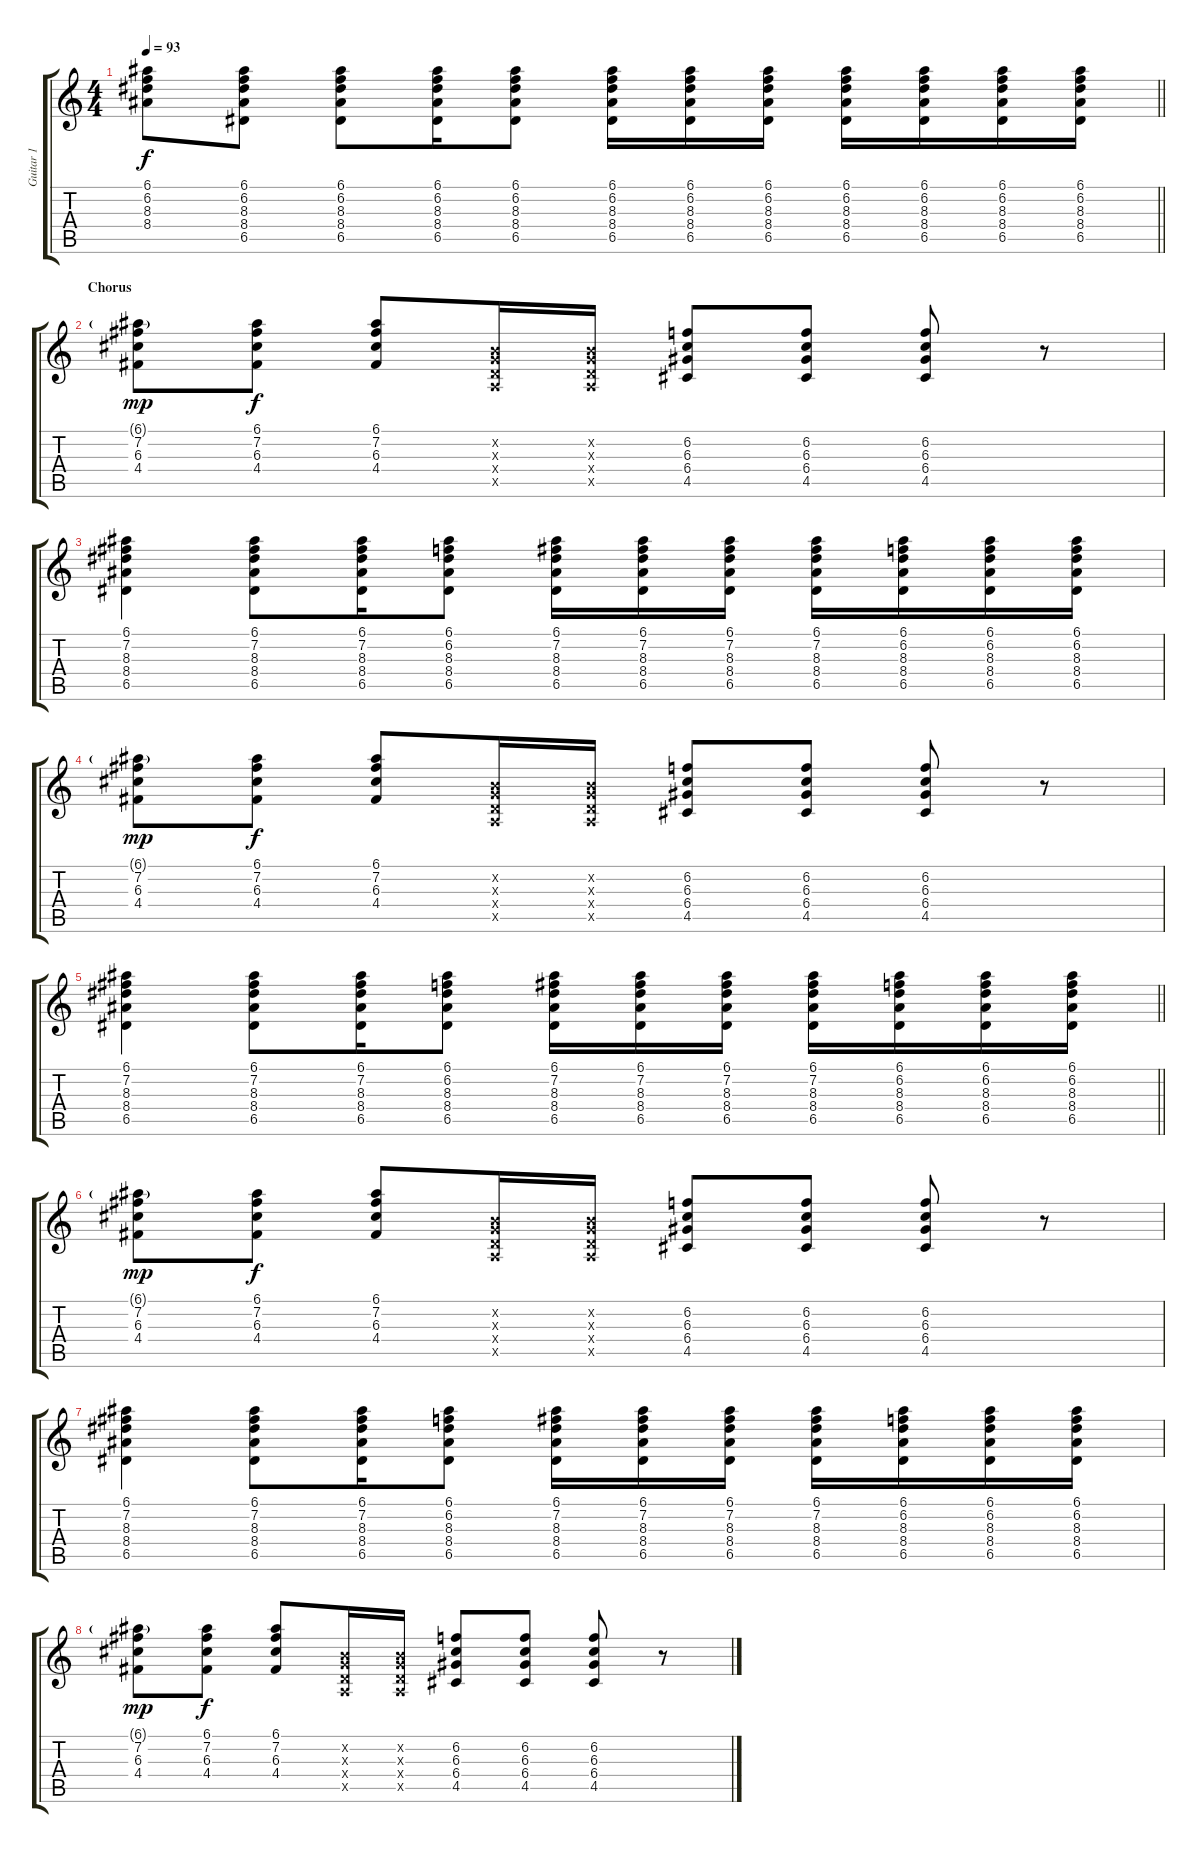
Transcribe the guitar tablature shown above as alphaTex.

\track ("Guitar 1" "Guitar 1") {instrument acousticguitarsteel}
\staff {score tabs}
\tuning (E4 B3 G3 D3 A2 E2) {hide}
\ts (4 4)
\tempo 93
\clef g2
\barLineRight lightlight
\ks c
(6.1 6.2 8.3 8.4).8{dy f} (6.1 6.2 8.3 8.4 6.5).8 (6.1 6.2 8.3 8.4 6.5).8 (6.1 6.2 8.3 8.4 6.5).16 (6.1 6.2 8.3 8.4 6.5).8 (6.1 6.2 8.3 8.4 6.5).16 (6.1 6.2 8.3 8.4 6.5).16 (6.1 6.2 8.3 8.4 6.5).16 (6.1 6.2 8.3 8.4 6.5).16 (6.1 6.2 8.3 8.4 6.5).16 (6.1 6.2 8.3 8.4 6.5).16 (6.1 6.2 8.3 8.4 6.5).16 |
\section ("" "Chorus")
(6.1{g} 7.2 6.3 4.4).8{dy mp} (6.1 7.2 6.3 4.4).8{dy f} (6.1 7.2 6.3 4.4).8 (0.2{x} 0.3{x} 0.4{x} 0.5{x}).16 (0.2{x} 0.3{x} 0.4{x} 0.5{x}).16 (6.2 6.3 6.4 4.5).8 (6.2 6.3 6.4 4.5).8 (6.2 6.3 6.4 4.5).8 r.8 |
(6.1 7.2 8.3 8.4 6.5).4 (6.1 7.2 8.3 8.4 6.5).8 (6.1 7.2 8.3 8.4 6.5).16 (6.1 6.2 8.3 8.4 6.5).8 (6.1 7.2 8.3 8.4 6.5).16 (6.1 7.2 8.3 8.4 6.5).16 (6.1 7.2 8.3 8.4 6.5).16 (6.1 7.2 8.3 8.4 6.5).16 (6.1 6.2 8.3 8.4 6.5).16 (6.1 6.2 8.3 8.4 6.5).16 (6.1 6.2 8.3 8.4 6.5).16 |
(6.1{g} 7.2 6.3 4.4).8{dy mp} (6.1 7.2 6.3 4.4).8{dy f} (6.1 7.2 6.3 4.4).8 (0.2{x} 0.3{x} 0.4{x} 0.5{x}).16 (0.2{x} 0.3{x} 0.4{x} 0.5{x}).16 (6.2 6.3 6.4 4.5).8 (6.2 6.3 6.4 4.5).8 (6.2 6.3 6.4 4.5).8 r.8 |
\barLineRight lightlight
(6.1 7.2 8.3 8.4 6.5).4 (6.1 7.2 8.3 8.4 6.5).8 (6.1 7.2 8.3 8.4 6.5).16 (6.1 6.2 8.3 8.4 6.5).8 (6.1 7.2 8.3 8.4 6.5).16 (6.1 7.2 8.3 8.4 6.5).16 (6.1 7.2 8.3 8.4 6.5).16 (6.1 7.2 8.3 8.4 6.5).16 (6.1 6.2 8.3 8.4 6.5).16 (6.1 6.2 8.3 8.4 6.5).16 (6.1 6.2 8.3 8.4 6.5).16 |
(6.1{g} 7.2 6.3 4.4).8{dy mp} (6.1 7.2 6.3 4.4).8{dy f} (6.1 7.2 6.3 4.4).8 (0.2{x} 0.3{x} 0.4{x} 0.5{x}).16 (0.2{x} 0.3{x} 0.4{x} 0.5{x}).16 (6.2 6.3 6.4 4.5).8 (6.2 6.3 6.4 4.5).8 (6.2 6.3 6.4 4.5).8 r.8 |
(6.1 7.2 8.3 8.4 6.5).4 (6.1 7.2 8.3 8.4 6.5).8 (6.1 7.2 8.3 8.4 6.5).16 (6.1 6.2 8.3 8.4 6.5).8 (6.1 7.2 8.3 8.4 6.5).16 (6.1 7.2 8.3 8.4 6.5).16 (6.1 7.2 8.3 8.4 6.5).16 (6.1 7.2 8.3 8.4 6.5).16 (6.1 6.2 8.3 8.4 6.5).16 (6.1 6.2 8.3 8.4 6.5).16 (6.1 6.2 8.3 8.4 6.5).16 |
(6.1{g} 7.2 6.3 4.4).8{dy mp} (6.1 7.2 6.3 4.4).8{dy f} (6.1 7.2 6.3 4.4).8 (0.2{x} 0.3{x} 0.4{x} 0.5{x}).16 (0.2{x} 0.3{x} 0.4{x} 0.5{x}).16 (6.2 6.3 6.4 4.5).8 (6.2 6.3 6.4 4.5).8 (6.2 6.3 6.4 4.5).8 r.8
